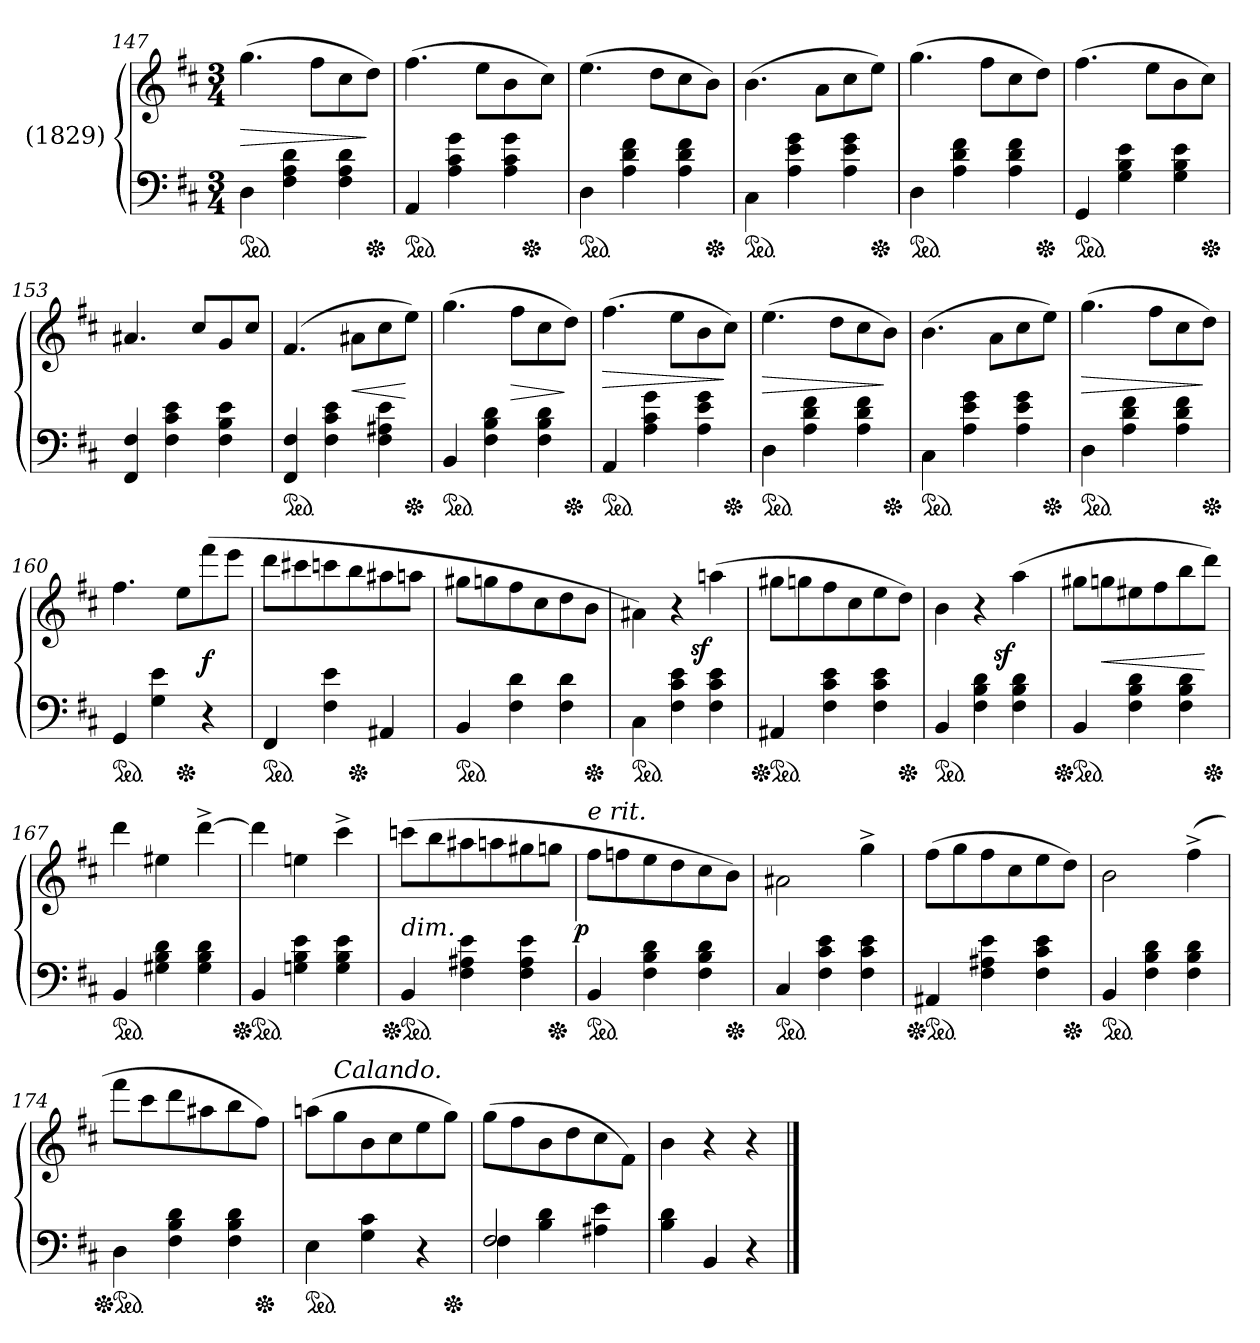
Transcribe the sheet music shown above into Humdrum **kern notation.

**kern	**kern	**dynam
*part1	*part1	*part1
*staff2	*staff1	*staff1/2
*I"(1829)	*	*
*clefF4	*clefG2	*
*k[f#c#]	*k[f#c#]	*
*M3/4	*M3/4	*
*ped	*	*
=147	=147	=147
4D	(>4.gg	>
4F# 4A 4d	.	.
.	8ff#L	.
4F# 4A 4d	8cc#	.
*Xped	*	*
.	8ddJ)	]
=148	=148	=148
*ped	*	*
*	*^	*
4AA	(>4.ff#	2ryy	.
4A 4c# 4g	.	.	.
.	8eeL	.	.
4A 4c# 4g	8b	16ryy	.
*Xped	*	*	*
.	.	8.ryy	.
.	8cc#J)	.	.
*	*v	*v	*
=149	=149	=149
*ped	*	*
4D	(>4.ee	.
4A 4d 4f#	.	.
.	8ddL	.
4A 4d 4f#	8cc#	.
*Xped	*	*
.	8bJ)	.
=150	=150	=150
*ped	*	*
4C#\	(>4.b	.
4A 4e 4g	.	.
.	8aL	.
4A 4e 4g	8cc#	.
*Xped	*	*
.	8eeJ)	.
=151	=151	=151
*ped	*	*
4D	(>4.gg	.
4A 4d 4f#	.	.
.	8ff#L	.
4A 4d 4f#	8cc#	.
*Xped	*	*
.	8ddJ)	.
=152	=152	=152
*ped	*	*
4GG	(>4.ff#	.
4G 4B 4e	.	.
.	8eeL	.
4G 4B 4e	8b	.
*Xped	*	*
.	8cc#J)	.
=153	=153	=153
4FF# 4F#	4.a#X	.
4F# 4c# 4e	.	.
.	8cc#/L	.
4F# 4B 4e	8g	.
.	8cc#J	.
=154	=154	=154
*ped	*	*
4FF# 4F#	(>4.f#	.
4F# 4c# 4e	.	.
.	8a#XL	<
4F# 4A#X 4e	8cc#	.
*Xped	*	*
.	8eeJ)	[
=155	=155	=155
*ped	*	*
4BB	(>4.gg	.
4F# 4B 4d	.	.
.	8ff#L	>
4F# 4B 4d	8cc#	.
*Xped	*	*
.	8ddJ)	]
=156	=156	=156
*ped	*	*
4AA	(>4.ff#	>
4A 4c# 4g	.	.
.	8eeL	.
4A 4e 4g	8b	.
*Xped	*	*
.	8cc#J)	]
=157	=157	=157
*ped	*	*
4D	(>4.ee	>
4A 4d 4f#	.	.
.	8ddL	.
4A 4d 4f#	8cc#	.
*Xped	*	*
.	8bJ)	]
=158	=158	=158
*ped	*	*
4C#\	(>4.b	.
4A 4e 4g	.	.
.	8aL	.
4A 4e 4g	8cc#	.
*Xped	*	*
.	8eeJ)	.
=159	=159	=159
*ped	*	*
4D	(>4.gg	>
4A 4d 4f#	.	.
.	8ff#L	.
4A 4d 4f#	8cc#	.
*Xped	*	*
.	8ddJ)	]
=160	=160	=160
*ped	*	*
4GG	4.ff#	.
4G 4e	.	.
*Xped	*	*
.	8eeL	.
4r	(>8fff#	f
.	8eeeJ	.
=161	=161	=161
*ped	*	*
4FF#	8dddL	.
.	8ccc#X	.
4F# 4e	8cccn	.
*Xped	*	*
.	8bb	.
4AA#X	8aa#X	.
.	8aanJ	.
=162	=162	=162
*ped	*	*
4BB	8gg#XL	.
.	8ggn	.
4F# 4d	8ff#	.
.	8cc#	.
4F# 4d	8dd	.
*Xped	*	*
.	8bJ	.
=163	=163	=163
*ped	*	*
4C#\	4a#X\)	.
4F# 4c# 4e	4r	.
!	!	!LO:DY:rj
4F# 4c# 4e	(>4aan	sf
=164	=164	=164
*Xped	*	*
*ped	*	*
4AA#X	8gg#XL	.
.	8ggn	.
4F# 4c# 4e	8ff#	.
.	8cc#	.
4F# 4c# 4e	8ee	.
*Xped	*	*
.	8ddJ)	.
=165	=165	=165
*ped	*	*
4BB	4b	.
4F# 4B 4d	4r	.
!	!	!LO:DY:rj
4F# 4B 4d	(>4aa	sf
=166	=166	=166
*Xped	*	*
*ped	*	*
4BB	8gg#XL	.
.	8ggn	<
4F# 4B 4d	8ee#X	.
.	8ff#	.
4F# 4B 4d	8bb	.
*Xped	*	*
.	8dddJ)	[
=167	=167	=167
*ped	*	*
4BB	4ddd	.
4G#X 4B 4d	4ee#X	.
4G# 4B 4d	[4ddd^<	.
=168	=168	=168
*Xped	*	*
*ped	*	*
4BB	4ddd]	.
4Gn 4B 4e	4een	.
4G 4B 4e	4ccc#^<	.
=169	=169	=169
!	!LO:TX:c:i:t=dim.	!
*Xped	*	*
*ped	*	*
4BB	(>8cccnL	.
.	8bb	.
4F# 4A#X 4e	8aa#X	.
.	8aan	.
4F# 4A# 4e	8gg#X	.
*Xped	*	*
.	8ggnJ	.
=170	=170	=170
!	!LO:TX:a:i:t=e rit.	!
!	!	!LO:DY:rj
*ped	*	*
4BB	8ff#L	p
.	8ffn	.
4F# 4B 4d	8ee	.
.	8dd	.
4F# 4B 4d	8cc#	.
*Xped	*	*
.	8bJ)	.
=171	=171	=171
*ped	*	*
4C#	2a#X\	.
4F# 4c# 4e	.	.
4F# 4c# 4e	4gg^<	.
=172	=172	=172
*Xped	*	*
*ped	*	*
4AA#X	(>8ff#L	.
.	8gg	.
4F# 4A#X 4e	8ff#	.
.	8cc#	.
4F# 4c# 4e	8ee	.
*Xped	*	*
.	8ddJ)	.
=173	=173	=173
*ped	*	*
4BB	2b	.
4F# 4B 4d	.	.
4F# 4B 4d	(>4ff#^<	.
=174	=174	=174
*Xped	*	*
*ped	*	*
4D	8fff#L	.
.	8ccc#	.
4F# 4B 4d	8ddd	.
.	8aa#X	.
4F# 4B 4d	8bb	.
*Xped	*	*
.	8ff#J)	.
=175	=175	=175
*ped	*	*
4E	(>8aanL	.
!	!LO:TX:a:i:t=Calando.	!
.	8gg	.
4G 4c#	8b	.
.	8cc#	.
4r	8ee	.
*Xped	*	*
.	8ggJ)	.
=176	=176	=176
*^	*	*
2F#	4F#	(>8ggL	.
.	.	8ff#	.
.	4B 4d	8b	.
.	.	8dd	.
4rgyy	4A#X 4e	8cc#	.
.	.	8f#J)	.
*v	*v	*	*
=177	=177	=177
4B 4d	4b\	.
4BB/	4r	.
4r	4r	.
==	==	==
*-	*-	*-
